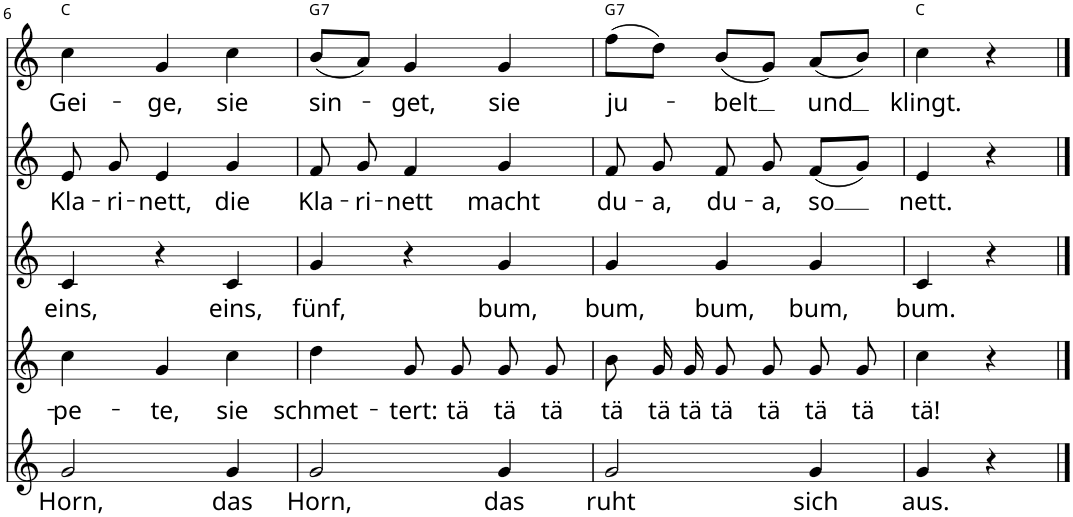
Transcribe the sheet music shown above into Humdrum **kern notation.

**kern	**text	**kern	**text	**kern	**text	**kern	**text	**kern	**text	**harte
*part5	*part5	*part4	*part4	*part3	*part3	*part2	*part2	*part1	*part1	*part1
*staff5	*staff5	*staff4	*staff4	*staff3	*staff3	*staff2	*staff2	*staff1	*staff1	*
*I"Piano	*	*I"Piano	*	*I"Piano	*	*I"Piano	*	*I"Piano	*	*
*I'Pno	*	*I'Pno	*	*I'Pno	*	*I'Pno	*	*I'Pno	*	*
!!LO:PB:g=z
*clefG2	*	*clefG2	*	*clefG2	*	*clefG2	*	*clefG2	*	*
*k[]	*	*k[]	*	*k[]	*	*k[]	*	*k[]	*	*
*M3/4	*	*M3/4	*	*M3/4	*	*M3/4	*	*M3/4	*	*
=6	=6	=6	=6	=6	=6	=6	=6	=6	=6	=6
!	!LO:LY:b	!	!LO:LY:b	!	!LO:LY:b	!	!LO:LY:b	!	!LO:LY:b	!
2g/	Horn,	4cc\	-pe-	4c/	eins,	8e/	Kla-	4cc\	Gei-	C:maj
!	!	!	!	!	!	!	!LO:LY:b	!	!	!
.	.	.	.	.	.	8g/	-ri-	.	.	.
!	!	!	!LO:LY:b	!	!	!	!LO:LY:b	!	!LO:LY:b	!
.	.	4g/	-te,	4r	.	4e/	-nett,	4g/	-ge,	.
!	!LO:LY:b	!	!LO:LY:b	!	!LO:LY:b	!	!LO:LY:b	!	!LO:LY:b	!
4g/	das	4cc\	sie	4c/	eins,	4g/	die	4cc\	sie	.
=7	=7	=7	=7	=7	=7	=7	=7	=7	=7	=7
!	!LO:LY:b	!	!LO:LY:b	!	!LO:LY:b	!	!LO:LY:b	!	!LO:LY:b	!LO:H:kt=7
2g/	Horn,	4dd\	schmet-	4g/	fünf,	8f/	Kla-	(8b/L	sin-	G:7
!	!	!	!	!	!	!	!LO:LY:b	!	!	!
.	.	.	.	.	.	8g/	-ri-	8a/J)	.	.
!	!	!	!LO:LY:b	!	!	!	!LO:LY:b	!	!LO:LY:b	!
.	.	8g/L	-tert:	4r	.	4f/	-nett	4g/	-get,	.
!	!	!	!LO:LY:b	!	!	!	!	!	!	!
.	.	8g/J	-tä	.	.	.	.	.	.	.
!	!LO:LY:b	!	!LO:LY:b	!	!LO:LY:b	!	!LO:LY:b	!	!LO:LY:b	!
4g/	das	8g/L	tä	4g/	bum,	4g/	macht	4g/	sie	.
!	!	!	!LO:LY:b	!	!	!	!	!	!	!
.	.	8g/J	tä	.	.	.	.	.	.	.
=8	=8	=8	=8	=8	=8	=8	=8	=8	=8	=8
!	!LO:LY:b	!	!LO:LY:b	!	!LO:LY:b	!	!LO:LY:b	!	!LO:LY:b	!LO:H:kt=7
2g/	ruht	8b/L	tä	4g/	bum,	8f/	du-	(8ff\L	ju-	G:7
!	!	!	!LO:LY:b	!	!	!	!LO:LY:b	!	!	!
.	.	16g/L	tä	.	.	8g/	-a,	8dd\J)	.	.
!	!	!	!LO:LY:b	!	!	!	!	!	!	!
.	.	16g/JJ	tä	.	.	.	.	.	.	.
!	!	!	!LO:LY:b	!	!LO:LY:b	!	!LO:LY:b	!	!LO:LY:b	!
.	.	8g/L	tä	4g/	bum,	8f/	du-	(8b/L	-belt	.
!	!	!	!LO:LY:b	!	!	!	!LO:LY:b	!	!	!
.	.	8g/J	tä	.	.	8g/	-a,	8g/J)	.	.
!	!LO:LY:b	!	!LO:LY:b	!	!LO:LY:b	!	!LO:LY:b	!	!LO:LY:b	!
4g/	sich	8g/L	tä	4g/	bum,	(8f/L	-so	(8a/L	und	.
!	!	!	!LO:LY:b	!	!	!	!	!	!	!
.	.	8g/J	tä	.	.	8g/J)	.	8b/J)	.	.
=9	=9	=9	=9	=9	=9	=9	=9	=9	=9	=9
!	!LO:LY:b	!	!LO:LY:b	!	!LO:LY:b	!	!LO:LY:b	!	!LO:LY:b	!
4g/	aus.	4cc\	tä!	4c/	bum.	4e/	nett.	4cc\	klingt.	C:maj
4r	.	4r	.	4r	.	4r	.	4r	.	.
==	==	==	==	==	==	==	==	==	==	==
*-	*-	*-	*-	*-	*-	*-	*-	*-	*-	*-
